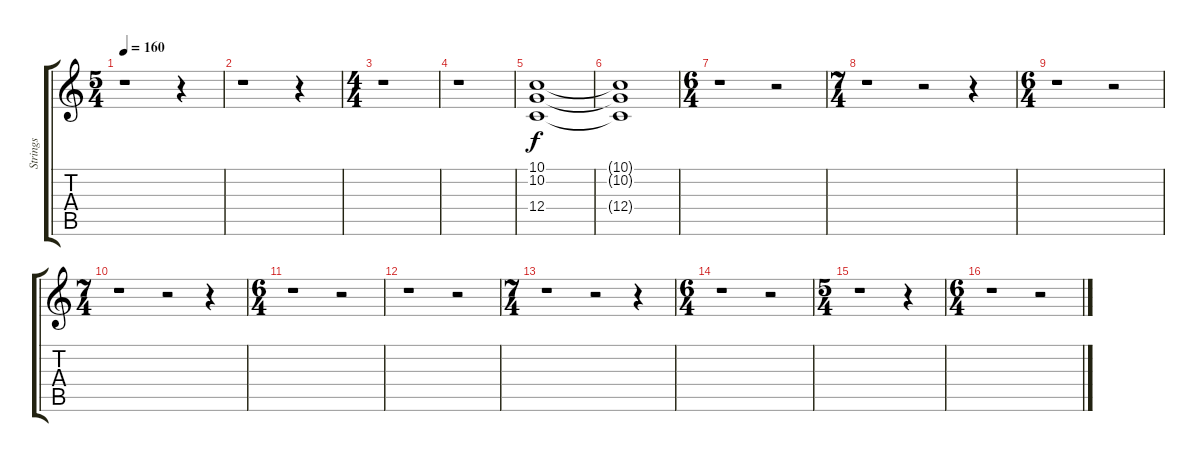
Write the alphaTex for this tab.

\track ("Strings" "Strings") {instrument stringensemble1}
\staff {score tabs}
\tuning (D4 A3 F3 C3 G2 D2) {hide}
\ts (5 4)
\tempo 160
\clef g2
\ks c
r.1{dy f} r.4 |
r.1 r.4 |
\ts (4 4)
r.1 |
r.1 |
(10.1 10.2 12.4).1 |
(10.1{t} 10.2{t} 12.4{t}).1 |
\ts (6 4)
r.1 r.2 |
\ts (7 4)
r.1 r.2 r.4 |
\ts (6 4)
r.1 r.2 |
\ts (7 4)
r.1 r.2 r.4 |
\ts (6 4)
r.1 r.2 |
r.1 r.2 |
\ts (7 4)
r.1 r.2 r.4 |
\ts (6 4)
r.1 r.2 |
\ts (5 4)
r.1 r.4 |
\ts (6 4)
r.1 r.2
